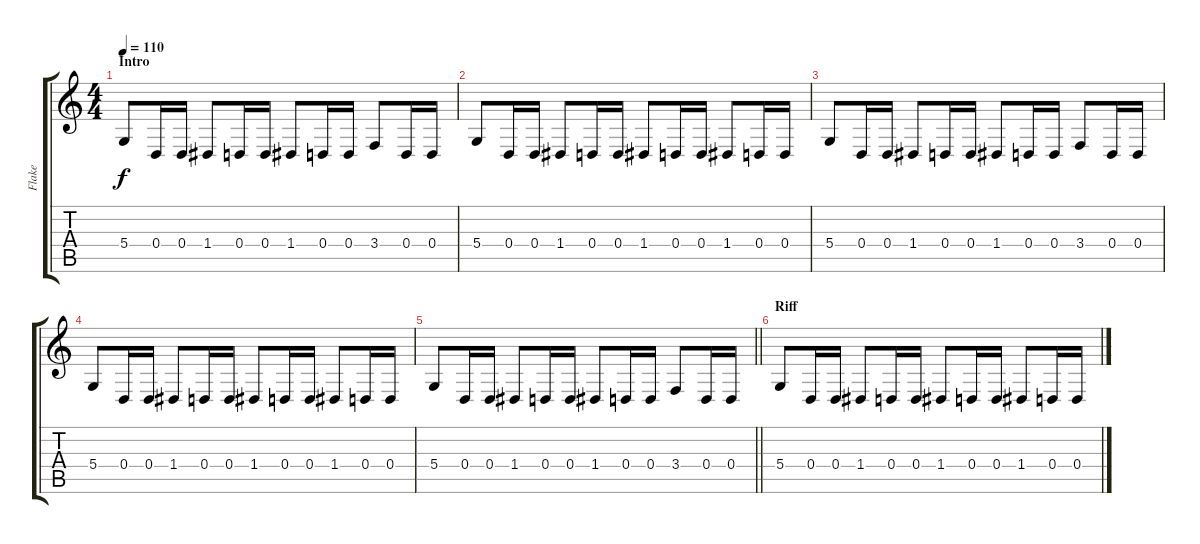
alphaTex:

\track ("Flake" "Flake") {instrument lead5charang}
\staff {score tabs}
\tuning (E4 B3 G3 D3 A2 D2) {hide}
\ts (4 4)
\section ("" "Intro")
\tempo 110
\clef g2
\ks c
5.4.8{dy f instrument lead5charang} 0.4.16 0.4.16 1.4.8 0.4.16 0.4.16 1.4.8 0.4.16 0.4.16 3.4.8 0.4.16 0.4.16 |
5.4.8 0.4.16 0.4.16 1.4.8 0.4.16 0.4.16 1.4.8 0.4.16 0.4.16 1.4.8 0.4.16 0.4.16 |
5.4.8 0.4.16 0.4.16 1.4.8 0.4.16 0.4.16 1.4.8 0.4.16 0.4.16 3.4.8 0.4.16 0.4.16 |
5.4.8 0.4.16 0.4.16 1.4.8 0.4.16 0.4.16 1.4.8 0.4.16 0.4.16 1.4.8 0.4.16 0.4.16 |
\barLineRight lightlight
5.4.8{volume 0} 0.4.16 0.4.16 1.4.8 0.4.16 0.4.16 1.4.8 0.4.16 0.4.16 3.4.8 0.4.16 0.4.16 |
\section ("" "Riff")
5.4.8 0.4.16 0.4.16 1.4.8 0.4.16 0.4.16 1.4.8 0.4.16 0.4.16 1.4.8 0.4.16 0.4.16
